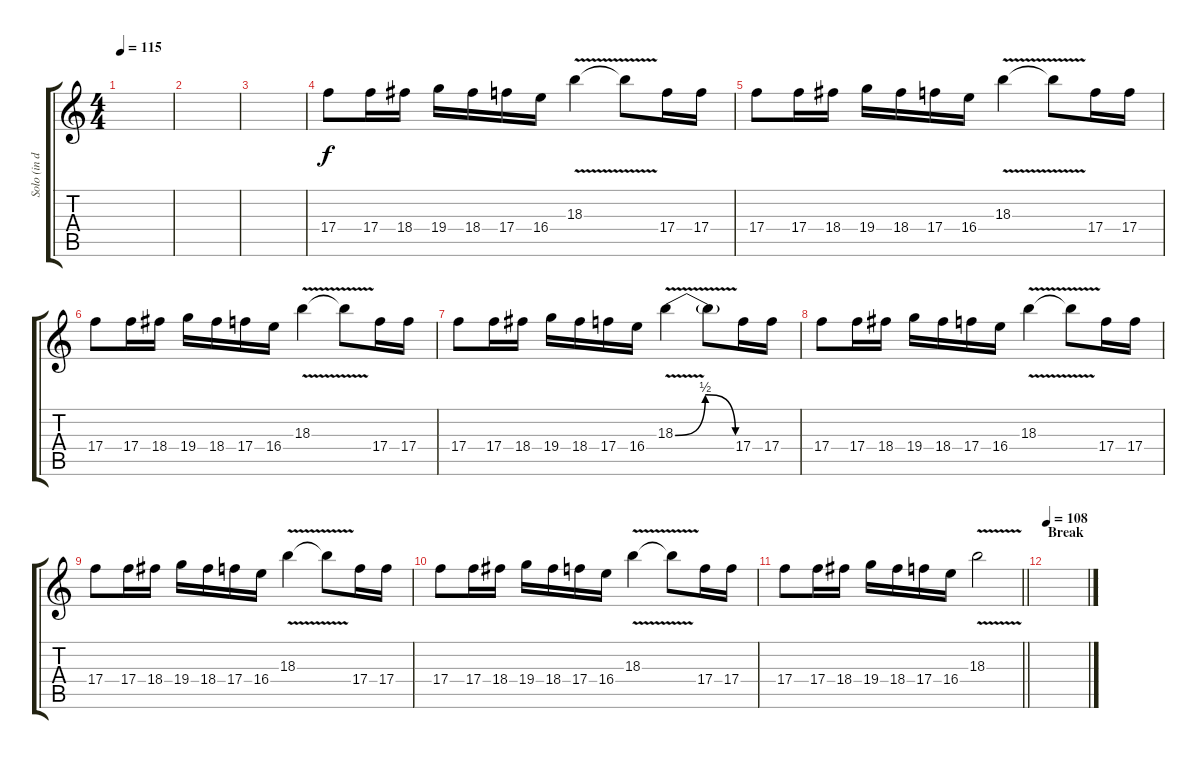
\track ("Solo (in drop C)" "Solo (in d") {instrument distortionguitar}
\staff {score tabs}
\tuning (D4 A3 F3 C3 G2 C2) {hide}
\ts (4 4)
\tempo 115
\clef g2
\ks c
|
|
|
17.4.8 17.4.16 18.4.16 19.4.16 18.4.16 17.4.16 16.4.16 18.3{v}.4 18.3{t}.8 17.4.16 17.4.16 |
17.4.8 17.4.16 18.4.16 19.4.16 18.4.16 17.4.16 16.4.16 18.3{v}.4 18.3{t}.8 17.4.16 17.4.16 |
17.4.8 17.4.16 18.4.16 19.4.16 18.4.16 17.4.16 16.4.16 18.3{v}.4 18.3{t}.8 17.4.16 17.4.16 |
17.4.8 17.4.16 18.4.16 19.4.16 18.4.16 17.4.16 16.4.16 18.3{be (bendrelease 0 0 30 2 30 2 60 0) v}.4 18.3{t}.8 17.4.16 17.4.16 |
17.4.8 17.4.16 18.4.16 19.4.16 18.4.16 17.4.16 16.4.16 18.3{v}.4 18.3{t}.8 17.4.16 17.4.16 |
17.4.8 17.4.16 18.4.16 19.4.16 18.4.16 17.4.16 16.4.16 18.3{v}.4 18.3{t}.8 17.4.16 17.4.16 |
17.4.8 17.4.16 18.4.16 19.4.16 18.4.16 17.4.16 16.4.16 18.3{v}.4 18.3{t}.8 17.4.16 17.4.16 |
\barLineRight lightlight
17.4.8 17.4.16 18.4.16 19.4.16 18.4.16 17.4.16 16.4.16 18.3{v}.2 |
\section ("" "Break")
\tempo 108
